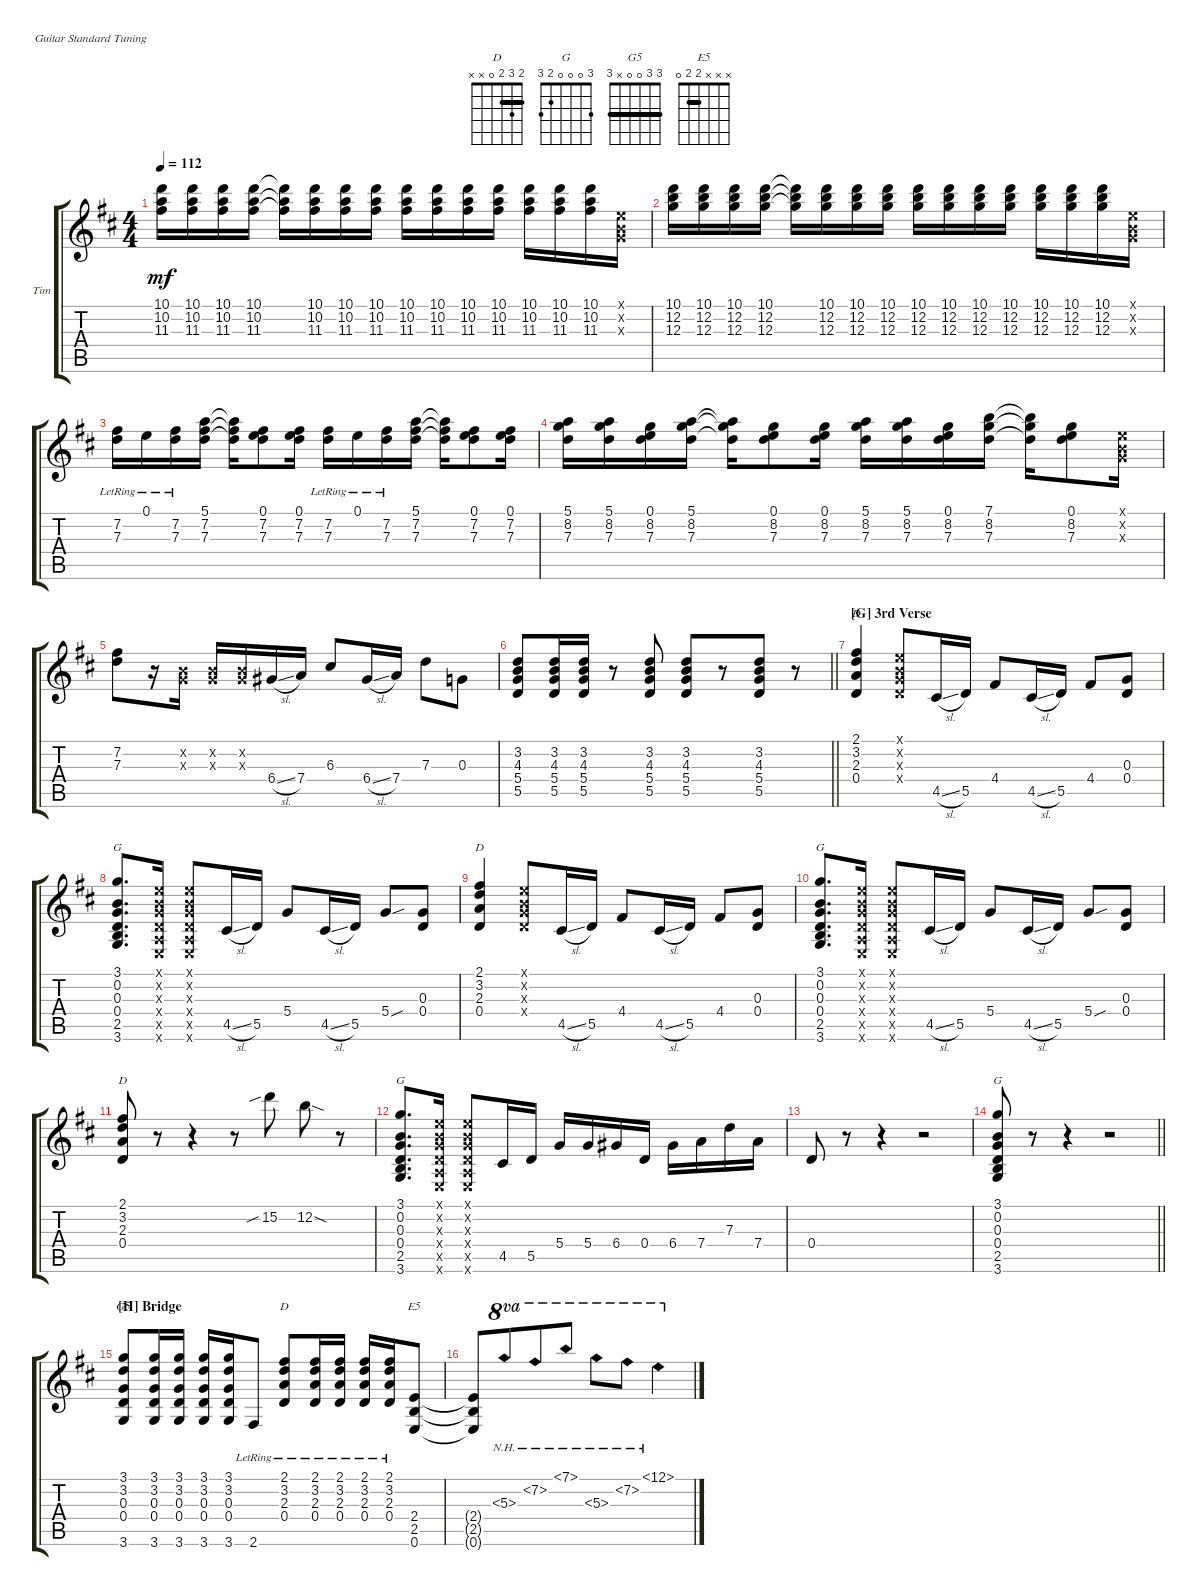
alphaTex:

\defaultSystemsLayout 4
\bracketExtendMode groupsimilarinstruments
\firstSystemTrackNameOrientation horizontal
\otherSystemsTrackNameOrientation horizontal
\track ("Tim Reynolds" "Tim") {instrument acousticguitarsteel}
\staff {score tabs}
\tuning (E4 B3 G3 D3 A2 E2)
\chord ("D" 2 3 2 0 x x) {barre 2}
\chord ("G" 3 0 0 0 2 3)
\chord ("G5" 3 3 0 0 x 3) {barre 3}
\chord ("E5" x x x 2 2 0) {barre 2}
\ts (4 4)
\tempo 112
\clef g2
\ks d
(10.1 10.2 11.3).16{dy mf} (10.1 10.2 11.3).16 (10.1 10.2 11.3).16 (10.1 10.2 11.3).16 (10.1{t} 10.2{t} 11.3{t}).16 (10.1 10.2 11.3).16 (10.1 10.2 11.3).16 (10.1 10.2 11.3).16 (10.1 10.2 11.3).16 (10.1 10.2 11.3).16 (10.1 10.2 11.3).16 (10.1 10.2 11.3).16 (10.1 10.2 11.3).16 (10.1 10.2 11.3).16 (10.1 10.2 11.3).16 (0.3{x} 0.2{x} 0.1{x}).16 |
(10.1 12.2 12.3).16 (10.1 12.2 12.3).16 (10.1 12.2 12.3).16 (10.1 12.2 12.3).16 (10.1{t} 12.2{t} 12.3{t}).16 (10.1 12.2 12.3).16 (10.1 12.2 12.3).16 (10.1 12.2 12.3).16 (10.1 12.2 12.3).16 (10.1 12.2 12.3).16 (10.1 12.2 12.3).16 (10.1 12.2 12.3).16 (10.1 12.2 12.3).16 (10.1 12.2 12.3).16 (10.1 12.2 12.3).16 (0.1{x} 0.2{x} 0.3{x}).16 |
(7.3{lr} 7.2{lr}).16 0.1{lr}.16 (7.2{lr} 7.3{lr}).16 (7.3 7.2 5.1).16 (5.1{t} 7.2{t} 7.3{t}).16 (7.3 7.2 0.1).8 (0.1 7.2 7.3).16 (7.3{lr} 7.2{lr}).16 0.1{lr}.16 (7.2{lr} 7.3{lr}).16 (7.3 7.2 5.1).16 (5.1{t} 7.2{t} 7.3{t}).16 (7.3 7.2 0.1).8 (0.1 7.2 7.3).16 |
(7.3 8.2 5.1).16 (7.3 8.2 5.1).16 (0.1 8.2 7.3).16 (7.3 8.2 5.1).16 (7.3{t} 8.2{t} 5.1{t}).16 (7.3 8.2 0.1).8 (0.1 8.2 7.3).16 (5.1 8.2 7.3).16 (5.1 8.2 7.3).16 (7.3 8.2 0.1).16 (7.3 8.2 7.1).16 (7.3{t} 8.2{t} 7.1{t}).16 (7.3 8.2 0.1).8 (0.1{x} 0.2{x} 0.3{x}).16 |
(7.2 7.3).8 r.16 (0.3{x} 0.2{x}).16 (0.2{x} 0.3{x}).16 (0.3{x} 0.2{x}).16 6.4{sl}.16 7.4.16 6.3.8 6.4{sl}.16 7.4.16 7.3.8 0.3.8 |
\barLineRight lightlight
(5.5 5.4 4.3 3.2).8 (5.5 5.4 4.3 3.2).16 (5.5 5.4 4.3 3.2).16 r.8 (5.5 5.4 4.3 3.2).8 (5.5 5.4 4.3 3.2).8{beam merge} r.8{beam merge} (5.5 5.4 4.3 3.2).8 r.8 |
\section ("G" "3rd Verse")
(2.1 3.2 2.3 0.4).4{ch "D"} (0.4{x} 0.3{x} 0.2{x} 0.1{x}).8 4.5{sl}.16 5.5.16 4.4.8 4.5{sl}.16 5.5.16 4.4.8 (0.4 0.3).8 |
(3.6 2.5 0.4 0.3 0.2 3.1).8{d ch "G"} (0.1{x} 0.2{x} 0.3{x} 0.4{x} 0.5{x} 0.6{x}).16 (0.6{x} 0.5{x} 0.4{x} 0.3{x} 0.2{x} 0.1{x}).8 4.5{sl}.16 5.5.16 5.4.8 4.5{sl}.16 5.5.16 5.4{sou}.8 (0.4 0.3).8 |
(2.1 3.2 2.3 0.4).4{ch "D"} (0.4{x} 0.3{x} 0.2{x} 0.1{x}).8 4.5{sl}.16 5.5.16 4.4.8 4.5{sl}.16 5.5.16 4.4.8 (0.4 0.3).8 |
(3.6 2.5 0.4 0.3 0.2 3.1).8{d ch "G"} (0.1{x} 0.2{x} 0.3{x} 0.4{x} 0.5{x} 0.6{x}).16 (0.6{x} 0.5{x} 0.4{x} 0.3{x} 0.2{x} 0.1{x}).8 4.5{sl}.16 5.5.16 5.4.8 4.5{sl}.16 5.5.16 5.4{sou}.8 (0.4 0.3).8 |
(2.1 3.2 2.3 0.4).8{ch "D"} r.8 r.4 r.8 15.2{sib}.8 12.2{sod}.8 r.8 |
(3.6 2.5 0.4 0.3 0.2 3.1).8{d ch "G"} (0.1{x} 0.2{x} 0.3{x} 0.4{x} 0.5{x} 0.6{x}).16 (0.6{x} 0.5{x} 0.4{x} 0.3{x} 0.2{x} 0.1{x}).8 4.5.16 5.5.16 5.4.16 5.4.16 6.4.16 0.4.16 6.4.16 7.4.16 7.3.16 7.4.16 |
0.4.8 r.8 r.4 r.2 |
\barLineRight lightlight
(3.6 2.5 0.4 0.3 0.2 3.1).8{ch "G"} r.8 r.4 r.2 |
\section ("H" "Bridge")
(3.6 0.4 0.3 3.2 3.1).8{ch "G5"} (3.6 0.4 0.3 3.2 3.1).16 (3.6 0.4 0.3 3.2 3.1).16 (3.6 0.4 0.3 3.2 3.1).16 (3.6 0.4 0.3 3.2 3.1).16 2.6{lr}.8 (0.4{lr} 2.3{lr} 3.2{lr} 2.1{lr}).8{ch "D"} (2.1{lr} 3.2{lr} 2.3{lr} 0.4{lr}).16 (0.4{lr} 2.3{lr} 3.2{lr} 2.1{lr}).16 (2.1{lr} 3.2{lr} 2.3{lr} 0.4{lr}).16 (0.4{lr} 2.3{lr} 3.2{lr} 2.1{lr}).16 (2.4 2.5 0.6).8{ch "E5"} |
(0.6{t} 2.5{t} 2.4{t}).8{beam merge} 5.3{nh}.8{ot 8va beam merge} 7.2{nh}.8{ot 8va beam merge} 7.1{nh}.8{ot 8va} 5.3{nh}.8{ot 8va} 7.2{nh}.8{ot 8va} 12.1{nh}.4{ot 8va}
